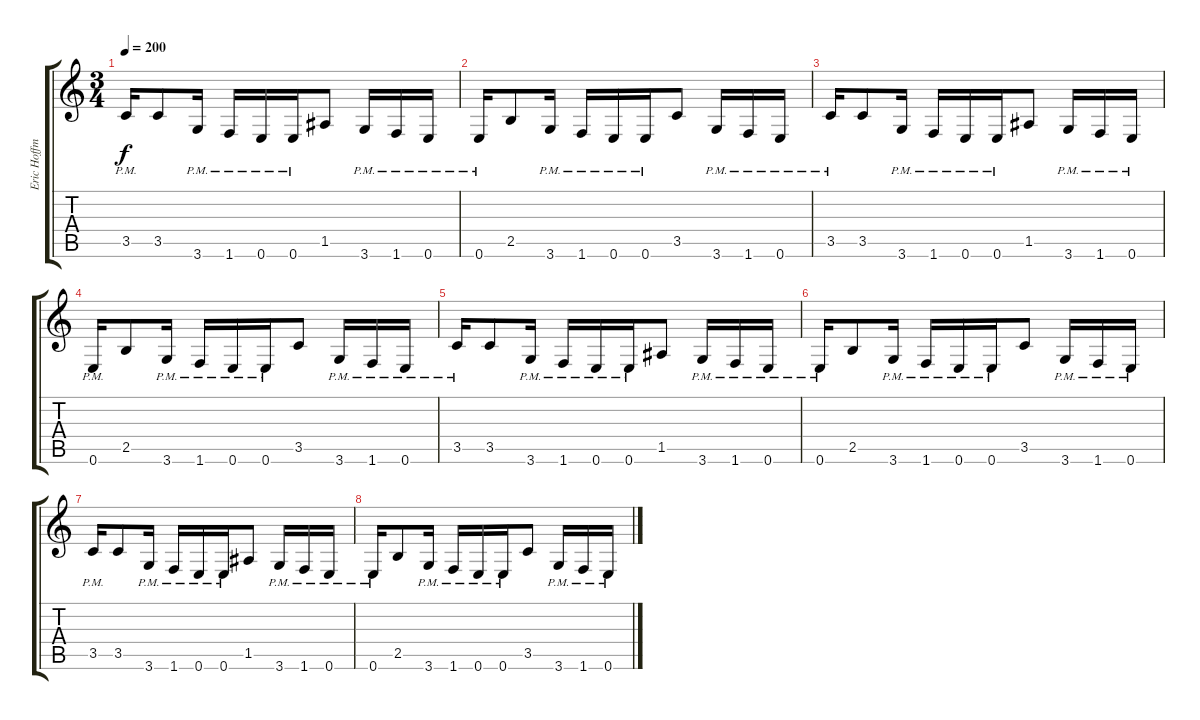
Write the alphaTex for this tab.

\track ("Eric Hoffman" "Eric Hoffm") {instrument distortionguitar}
\staff {score tabs}
\tuning (E4 B3 G3 D3 A2 E2) {hide}
\ts (3 4)
\tempo 200
\clef g2
\ks c
3.5{pm}.16{dy f} 3.5.8 3.6{pm}.16 1.6{pm}.16 0.6{pm}.16 0.6{pm}.16 1.5.8 3.6{pm}.16 1.6{pm}.16 0.6{pm}.16 |
0.6{pm}.16 2.5.8 3.6{pm}.16 1.6{pm}.16 0.6{pm}.16 0.6{pm}.16 3.5.8 3.6{pm}.16 1.6{pm}.16 0.6{pm}.16 |
3.5{pm}.16 3.5.8 3.6{pm}.16 1.6{pm}.16 0.6{pm}.16 0.6{pm}.16 1.5.8 3.6{pm}.16 1.6{pm}.16 0.6{pm}.16 |
0.6{pm}.16 2.5.8 3.6{pm}.16 1.6{pm}.16 0.6{pm}.16 0.6{pm}.16 3.5.8 3.6{pm}.16 1.6{pm}.16 0.6{pm}.16 |
3.5{pm}.16 3.5.8 3.6{pm}.16 1.6{pm}.16 0.6{pm}.16 0.6{pm}.16 1.5.8 3.6{pm}.16 1.6{pm}.16 0.6{pm}.16 |
0.6{pm}.16 2.5.8 3.6{pm}.16 1.6{pm}.16 0.6{pm}.16 0.6{pm}.16 3.5.8 3.6{pm}.16 1.6{pm}.16 0.6{pm}.16 |
3.5{pm}.16 3.5.8 3.6{pm}.16 1.6{pm}.16 0.6{pm}.16 0.6{pm}.16 1.5.8 3.6{pm}.16 1.6{pm}.16 0.6{pm}.16 |
0.6{pm}.16 2.5.8 3.6{pm}.16 1.6{pm}.16 0.6{pm}.16 0.6{pm}.16 3.5.8 3.6{pm}.16 1.6{pm}.16 0.6{pm}.16
